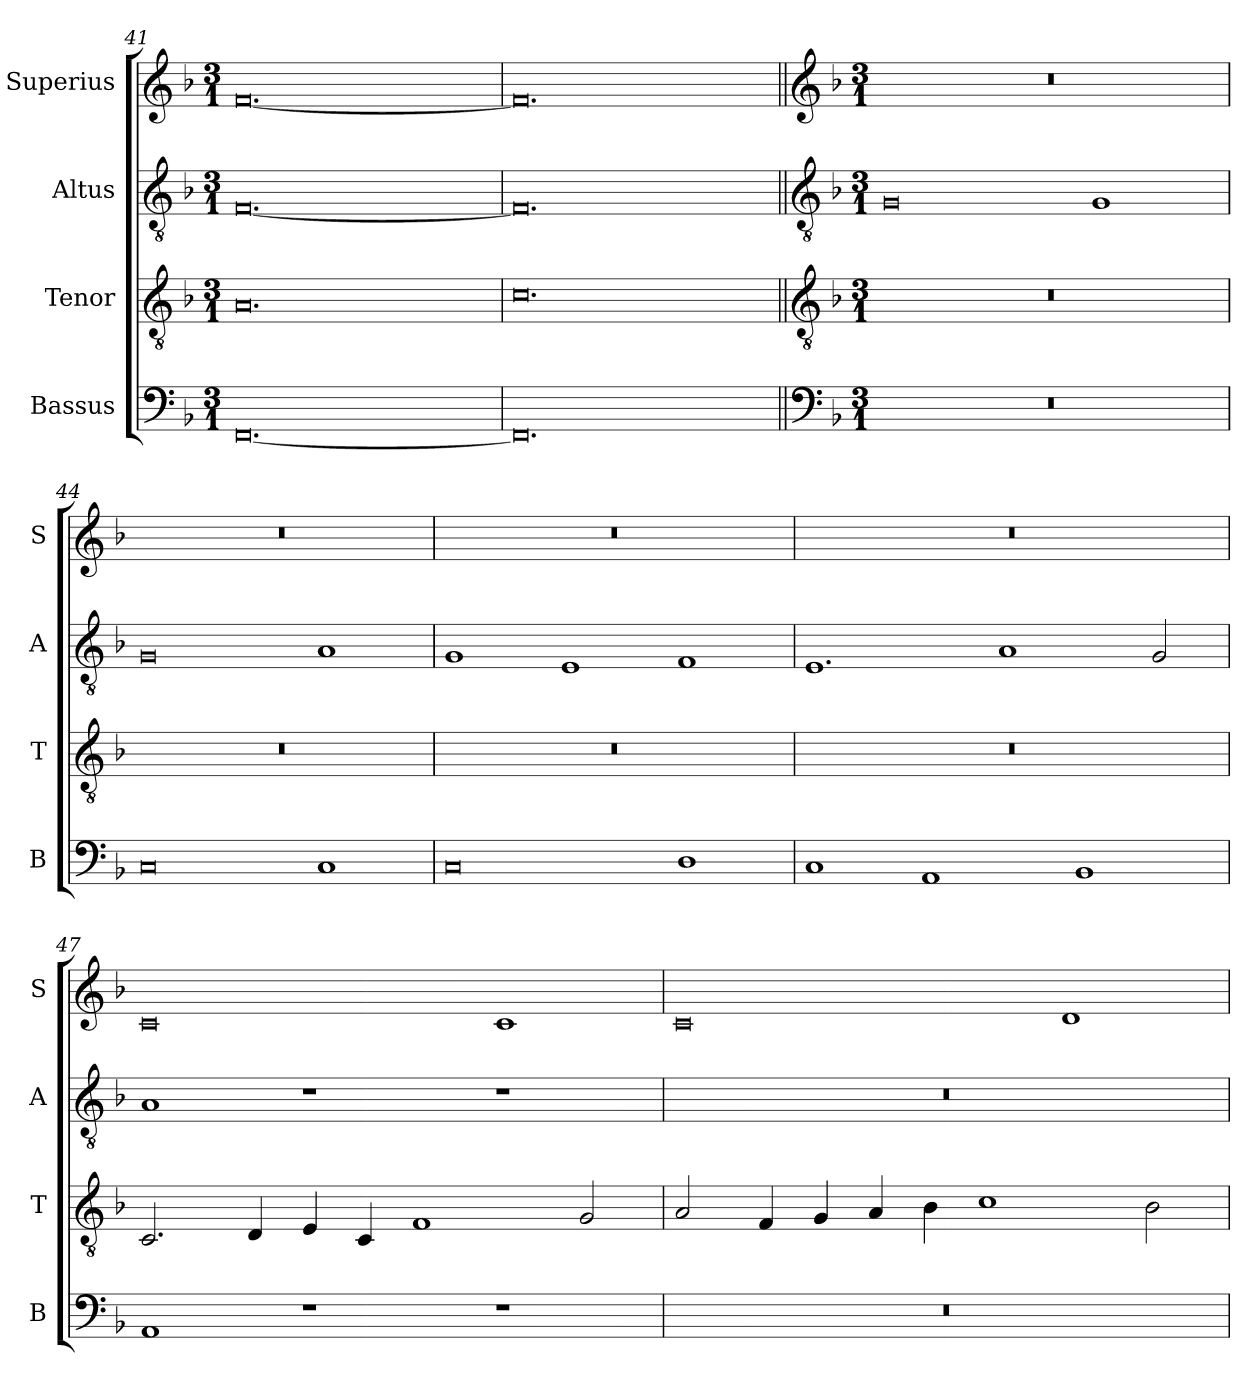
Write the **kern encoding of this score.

**kern	**kern	**kern	**kern
*part4	*part3	*part2	*part1
*staff4	*staff3	*staff2	*staff1
*I"Bassus	*I"Tenor	*I"Altus	*I"Superius
*I'B	*I'T	*I'A	*I'S
*clefF4	*clefGv2	*clefGv2	*clefG2
*k[b-]	*k[b-]	*k[b-]	*k[b-]
*M3/1	*M3/1	*M3/1	*M3/1
=41	=41	=41	=41
[0.FF	0.A	[0.F	[0.f
=42	=42	=42	=42
0.FF]	0.c	0.F]	0.f]
!!LO:LB:g=z
=43||	=43||	=43||	=43||
*clefF4	*clefGv2	*clefGv2	*clefG2
*k[b-]	*k[b-]	*k[b-]	*k[b-]
*M3/1	*M3/1	*M3/1	*M3/1
0.r	0.r	0G	0.r
.	.	1G	.
=44	=44	=44	=44
0C	0.r	0G	0.r
1C	.	1A	.
=45	=45	=45	=45
0C	0.r	1G	0.r
.	.	1E	.
1D	.	1F	.
=46	=46	=46	=46
1C	0.r	1.E	0.r
1AA	.	.	.
.	.	1A	.
1BB-	.	.	.
.	.	2G/	.
=47	=47	=47	=47
1AA	2.C/	1A	0c
.	4D/	.	.
1r	4E/	1r	.
.	4C/	.	.
.	1F	.	.
1r	.	1r	1c
.	2G/	.	.
=48	=48	=48	=48
0.r	2A/	0.r	0c
.	4F/	.	.
.	4G/	.	.
.	4A/	.	.
.	4B-\	.	.
.	1c	.	.
.	.	.	1d
.	2B-\	.	.
=	=	=	=
*-	*-	*-	*-
